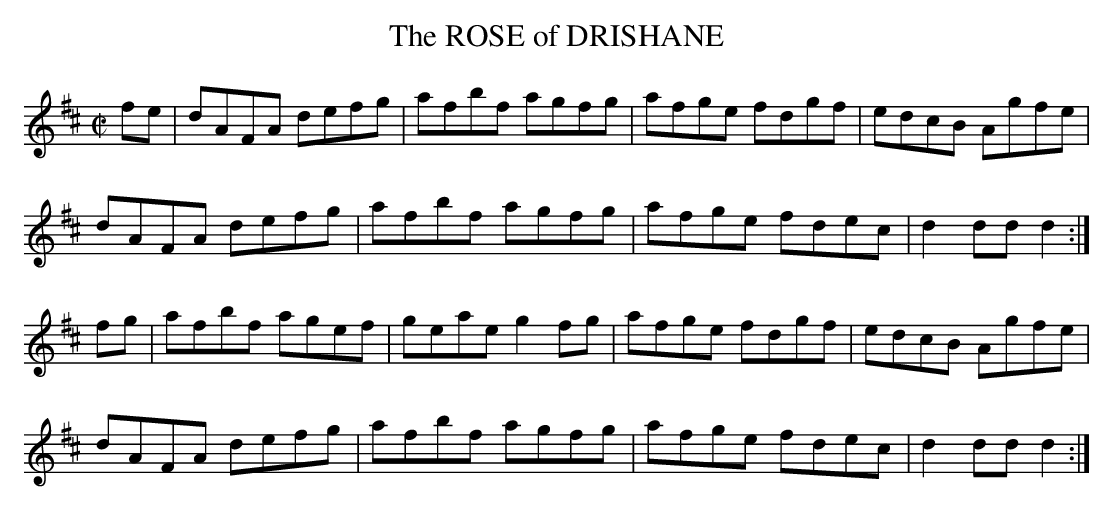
X:1
T:ROSE of DRISHANE, The
M:C|
L:1/8
K:D
fe|dAFA defg|afbf agfg|afge fdgf|edcB Agfe|
dAFA defg|afbf agfg|afge fdec|d2dd d2:|
fg|afbf agef|geae g2fg|afge fdgf|edcB Agfe|
dAFA defg|afbf agfg|afge fdec|d2dd d2:|
